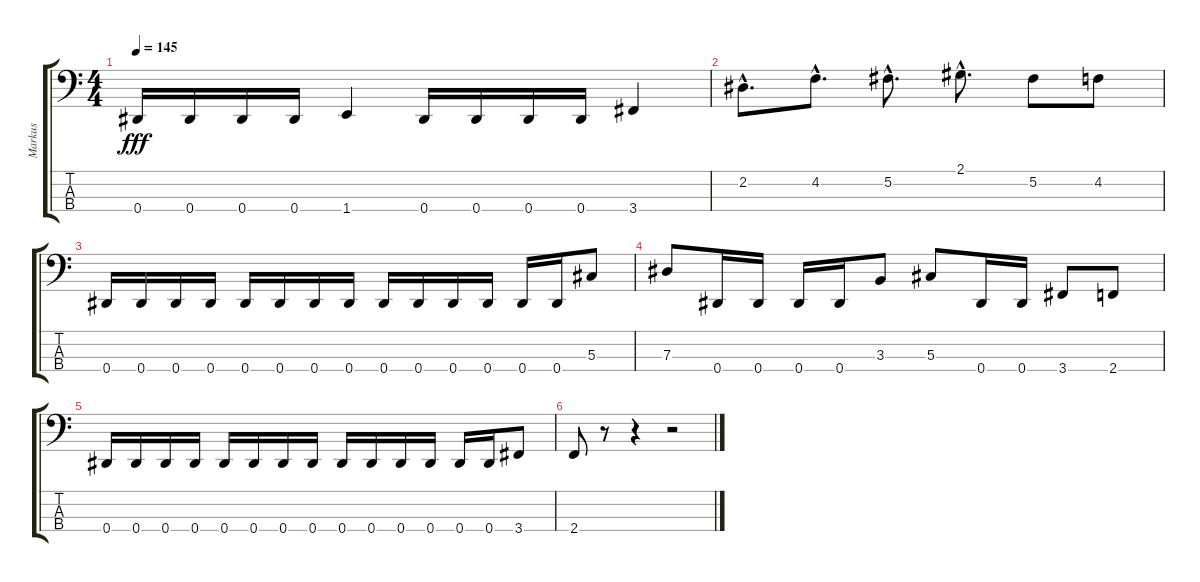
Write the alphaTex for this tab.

\track ("Markus" "Markus") {instrument electricbasspick}
\staff {score tabs}
\tuning (Gb2 Db2 Ab1 Eb1) {hide}
\ts (4 4)
\tempo 145
\clef f4
\ks c
0.4.16{dy fff} 0.4.16 0.4.16 0.4.16 1.4.4 0.4.16 0.4.16 0.4.16 0.4.16 3.4.4 |
2.2{hac}.8{d} 4.2{hac}.8{d} 5.2{hac}.8{d} 2.1{hac}.8{d} 5.2.8 4.2.8 |
0.4.16 0.4.16 0.4.16 0.4.16 0.4.16 0.4.16 0.4.16 0.4.16 0.4.16 0.4.16 0.4.16 0.4.16 0.4.16 0.4.16 5.3.8 |
7.3.8 0.4.16 0.4.16 0.4.16 0.4.16 3.3.8 5.3.8 0.4.16 0.4.16 3.4.8 2.4.8 |
0.4.16 0.4.16 0.4.16 0.4.16 0.4.16 0.4.16 0.4.16 0.4.16 0.4.16 0.4.16 0.4.16 0.4.16 0.4.16 0.4.16 3.4.8 |
2.4.8 r.8 r.4 r.2
